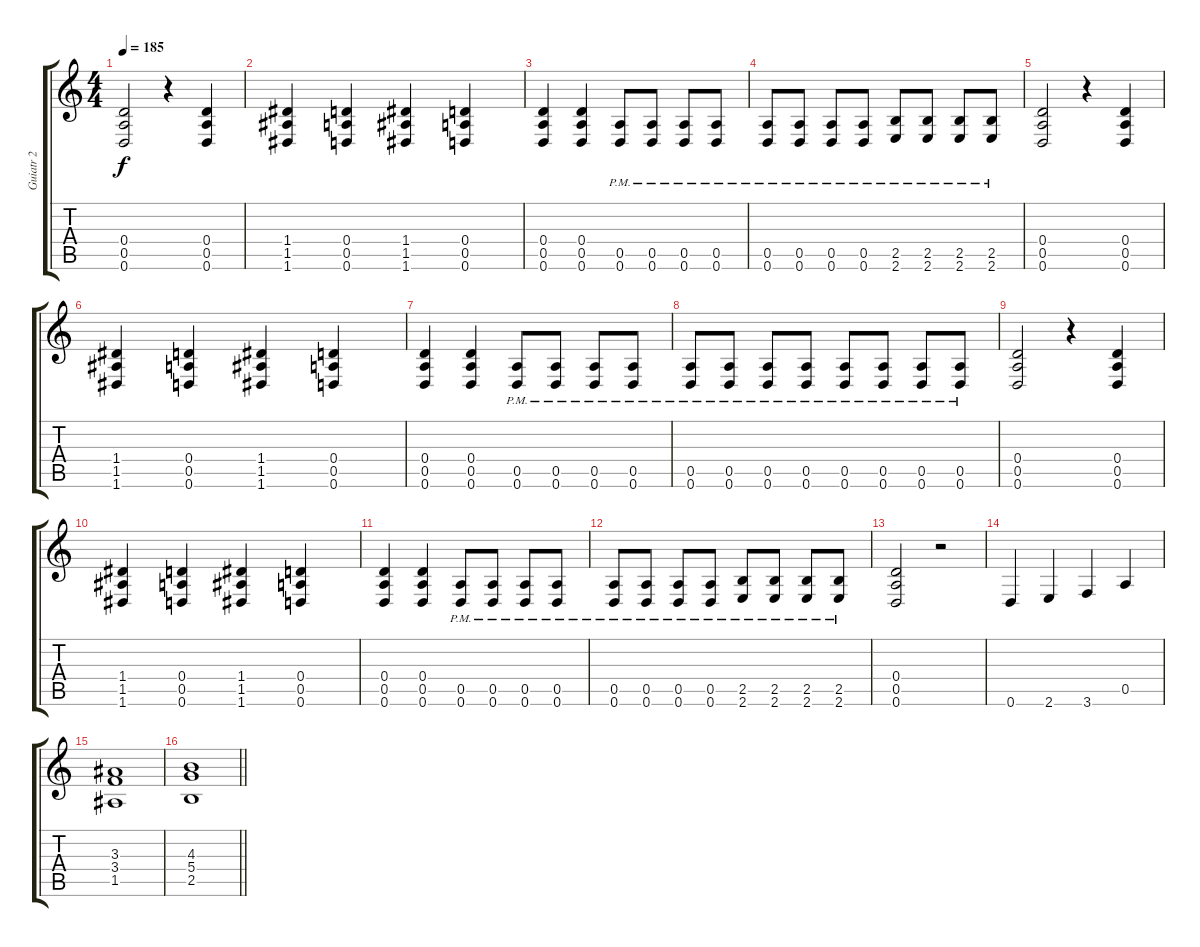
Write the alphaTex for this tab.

\track ("Guiatr 2" "Guiatr 2") {instrument distortionguitar}
\staff {score tabs}
\tuning (E4 B3 G3 D3 A2 D2) {hide}
\ts (4 4)
\tempo 185
\clef g2
\ks c
(0.4 0.5 0.6).2{dy f} r.4 (0.4 0.5 0.6).4 |
(1.4 1.5 1.6).4 (0.4 0.5 0.6).4 (1.4 1.5 1.6).4 (0.4 0.5 0.6).4 |
(0.4 0.5 0.6).4 (0.4 0.5 0.6).4 (0.5{pm} 0.6{pm}).8 (0.5{pm} 0.6{pm}).8 (0.5{pm} 0.6{pm}).8 (0.5{pm} 0.6{pm}).8 |
(0.5{pm} 0.6{pm}).8 (0.5{pm} 0.6{pm}).8 (0.5{pm} 0.6{pm}).8 (0.5{pm} 0.6{pm}).8 (2.5{pm} 2.6{pm}).8 (2.5{pm} 2.6{pm}).8 (2.5{pm} 2.6{pm}).8 (2.5{pm} 2.6{pm}).8 |
(0.4 0.5 0.6).2 r.4 (0.4 0.5 0.6).4 |
(1.4 1.5 1.6).4 (0.4 0.5 0.6).4 (1.4 1.5 1.6).4 (0.4 0.5 0.6).4 |
(0.4 0.5 0.6).4 (0.4 0.5 0.6).4 (0.5{pm} 0.6{pm}).8 (0.5{pm} 0.6{pm}).8 (0.5{pm} 0.6{pm}).8 (0.5{pm} 0.6{pm}).8 |
(0.5{pm} 0.6{pm}).8 (0.5{pm} 0.6{pm}).8 (0.5{pm} 0.6{pm}).8 (0.5{pm} 0.6{pm}).8 (0.5{pm} 0.6{pm}).8 (0.5{pm} 0.6{pm}).8 (0.5{pm} 0.6{pm}).8 (0.5{pm} 0.6{pm}).8 |
(0.4 0.5 0.6).2 r.4 (0.4 0.5 0.6).4 |
(1.4 1.5 1.6).4 (0.4 0.5 0.6).4 (1.4 1.5 1.6).4 (0.4 0.5 0.6).4 |
(0.4 0.5 0.6).4 (0.4 0.5 0.6).4 (0.5{pm} 0.6{pm}).8 (0.5{pm} 0.6{pm}).8 (0.5{pm} 0.6{pm}).8 (0.5{pm} 0.6{pm}).8 |
(0.5{pm} 0.6{pm}).8 (0.5{pm} 0.6{pm}).8 (0.5{pm} 0.6{pm}).8 (0.5{pm} 0.6{pm}).8 (2.5{pm} 2.6{pm}).8 (2.5{pm} 2.6{pm}).8 (2.5{pm} 2.6{pm}).8 (2.5{pm} 2.6{pm}).8 |
(0.4 0.5 0.6).2 r.2 |
0.6.4 2.6.4 3.6.4 0.5.4 |
(3.3 3.4 1.5).1 |
\barLineRight lightlight
(4.3 5.4 2.5).1
